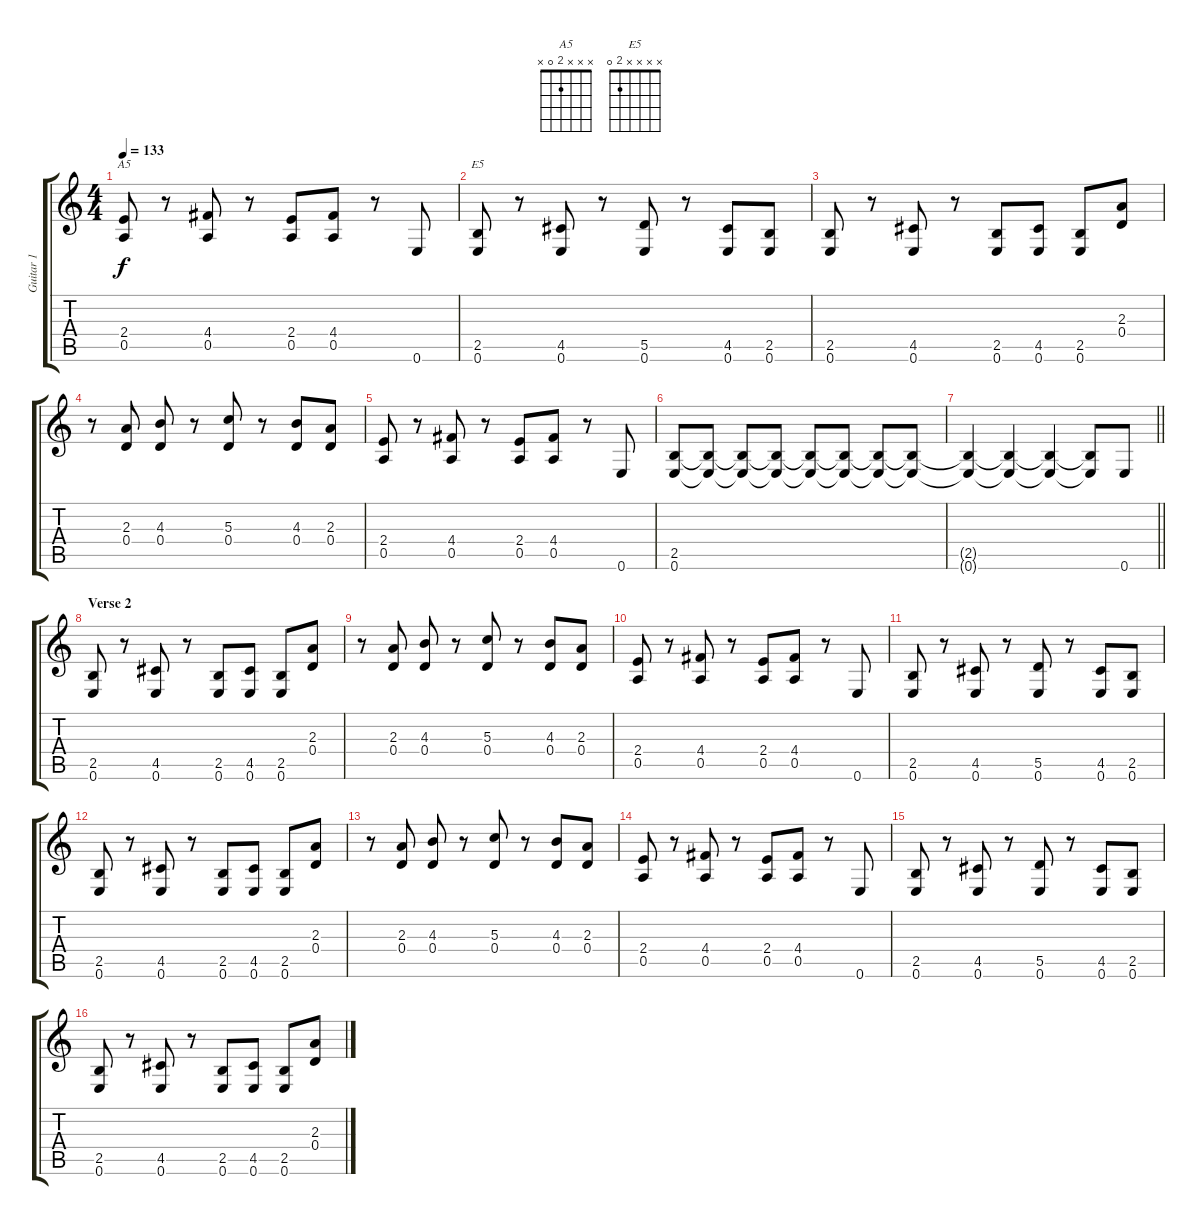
\track ("Guitar 1" "Guitar 1") {instrument distortionguitar}
\staff {score tabs}
\tuning (E4 B3 G3 D3 A2 E2) {hide}
\chord ("A5" x x x 2 0 x)
\chord ("E5" x x x x 2 0)
\ts (4 4)
\tempo 133
\clef g2
\ks c
(2.4 0.5).8{ch "A5" dy f} r.8 (4.4 0.5).8 r.8 (2.4 0.5).8 (4.4 0.5).8 r.8 0.6.8 |
(2.5 0.6).8{ch "E5"} r.8 (4.5 0.6).8 r.8 (5.5 0.6).8 r.8 (4.5 0.6).8 (2.5 0.6).8 |
(2.5 0.6).8 r.8 (4.5 0.6).8 r.8 (2.5 0.6).8 (4.5 0.6).8 (2.5 0.6).8 (2.3 0.4).8 |
r.8 (2.3 0.4).8 (4.3 0.4).8 r.8 (5.3 0.4).8 r.8 (4.3 0.4).8 (2.3 0.4).8 |
(2.4 0.5).8 r.8 (4.4 0.5).8 r.8 (2.4 0.5).8 (4.4 0.5).8 r.8 0.6.8 |
(2.5 0.6).8 (2.5{t} 0.6{t}).8 (2.5{t} 0.6{t}).8 (2.5{t} 0.6{t}).8 (2.5{t} 0.6{t}).8 (2.5{t} 0.6{t}).8 (2.5{t} 0.6{t}).8 (2.5{t} 0.6{t}).8 |
\barLineRight lightlight
(2.5{t} 0.6{t}).4 (2.5{t} 0.6{t}).4 (2.5{t} 0.6{t}).4 (2.5{t} 0.6{t}).8 0.6.8 |
\section ("" "Verse 2")
(2.5 0.6).8 r.8 (4.5 0.6).8 r.8 (2.5 0.6).8 (4.5 0.6).8 (2.5 0.6).8 (2.3 0.4).8 |
r.8 (2.3 0.4).8 (4.3 0.4).8 r.8 (5.3 0.4).8 r.8 (4.3 0.4).8 (2.3 0.4).8 |
(2.4 0.5).8 r.8 (4.4 0.5).8 r.8 (2.4 0.5).8 (4.4 0.5).8 r.8 0.6.8 |
(2.5 0.6).8 r.8 (4.5 0.6).8 r.8 (5.5 0.6).8 r.8 (4.5 0.6).8 (2.5 0.6).8 |
(2.5 0.6).8 r.8 (4.5 0.6).8 r.8 (2.5 0.6).8 (4.5 0.6).8 (2.5 0.6).8 (2.3 0.4).8 |
r.8 (2.3 0.4).8 (4.3 0.4).8 r.8 (5.3 0.4).8 r.8 (4.3 0.4).8 (2.3 0.4).8 |
(2.4 0.5).8 r.8 (4.4 0.5).8 r.8 (2.4 0.5).8 (4.4 0.5).8 r.8 0.6.8 |
(2.5 0.6).8 r.8 (4.5 0.6).8 r.8 (5.5 0.6).8 r.8 (4.5 0.6).8 (2.5 0.6).8 |
(2.5 0.6).8 r.8 (4.5 0.6).8 r.8 (2.5 0.6).8 (4.5 0.6).8 (2.5 0.6).8 (2.3 0.4).8
